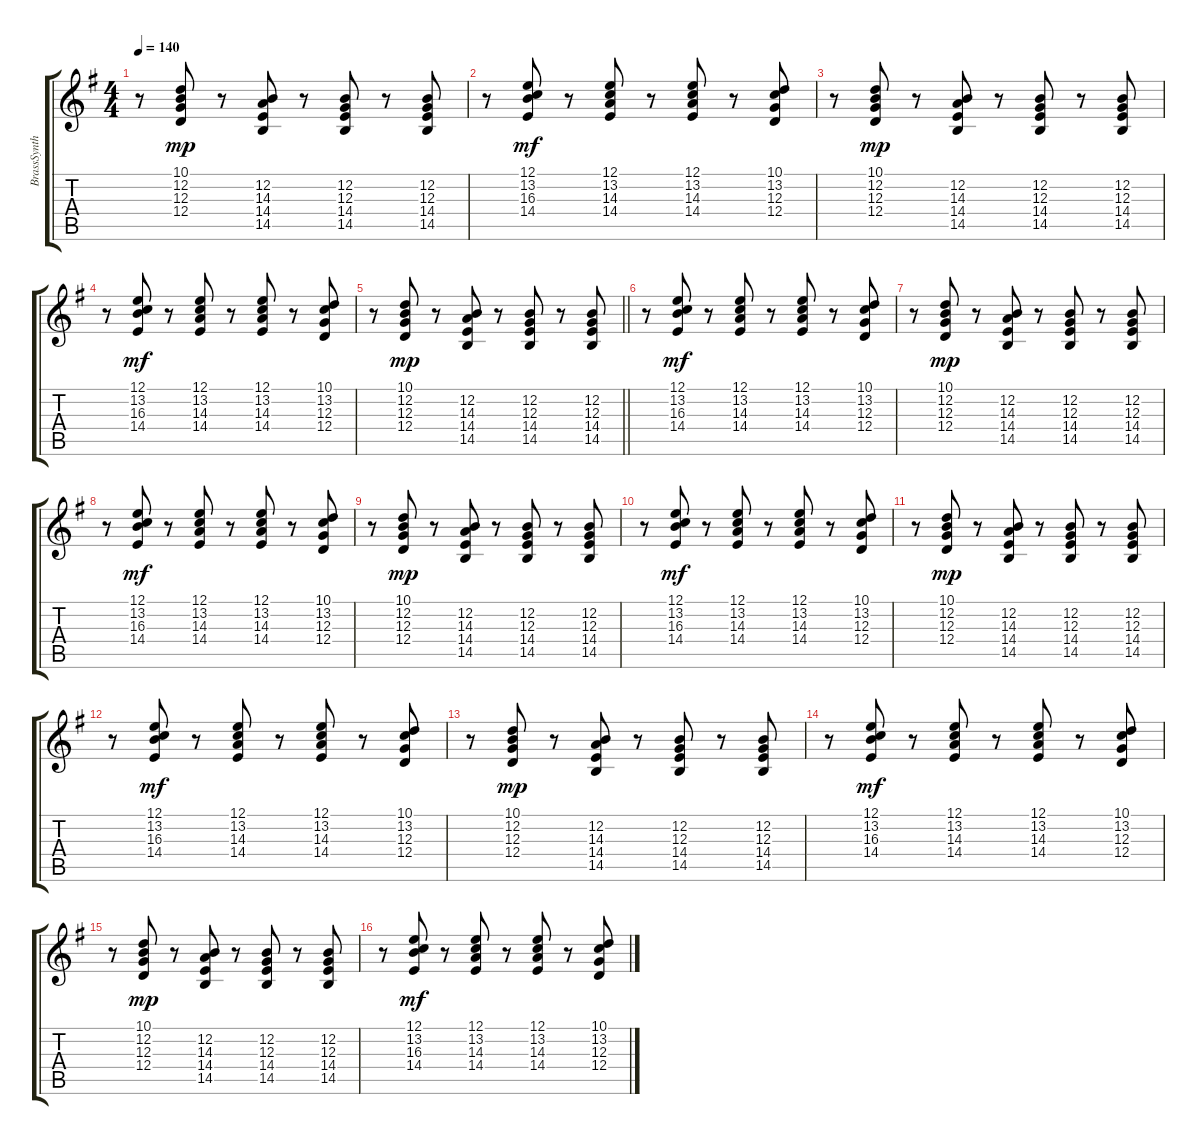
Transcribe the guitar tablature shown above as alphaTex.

\track ("BrassSynth" "BrassSynth") {instrument pad3polysynth}
\staff {score tabs}
\tuning (E4 B3 G3 D3 A2 E2) {hide}
\ts (4 4)
\tempo 140
\clef g2
\ks eminor
r.8{dy mf} (10.1 12.2 12.3 12.4).8{dy mp} r.8 (12.2 14.3 14.4 14.5).8 r.8 (12.2 12.3 14.4 14.5).8 r.8 (12.2 12.3 14.4 14.5).8 |
r.8 (12.1 13.2 16.3 14.4).8{dy mf} r.8 (12.1 13.2 14.3 14.4).8 r.8 (12.1 13.2 14.3 14.4).8 r.8 (10.1 13.2 12.3 12.4).8 |
r.8 (10.1 12.2 12.3 12.4).8{dy mp} r.8 (12.2 14.3 14.4 14.5).8 r.8 (12.2 12.3 14.4 14.5).8 r.8 (12.2 12.3 14.4 14.5).8 |
r.8 (12.1 13.2 16.3 14.4).8{dy mf} r.8 (12.1 13.2 14.3 14.4).8 r.8 (12.1 13.2 14.3 14.4).8 r.8 (10.1 13.2 12.3 12.4).8 |
\barLineRight lightlight
r.8 (10.1 12.2 12.3 12.4).8{dy mp} r.8 (12.2 14.3 14.4 14.5).8 r.8 (12.2 12.3 14.4 14.5).8 r.8 (12.2 12.3 14.4 14.5).8 |
\section ("" "")
r.8 (12.1 13.2 16.3 14.4).8{dy mf} r.8 (12.1 13.2 14.3 14.4).8 r.8 (12.1 13.2 14.3 14.4).8 r.8 (10.1 13.2 12.3 12.4).8 |
r.8 (10.1 12.2 12.3 12.4).8{dy mp} r.8 (12.2 14.3 14.4 14.5).8 r.8 (12.2 12.3 14.4 14.5).8 r.8 (12.2 12.3 14.4 14.5).8 |
r.8 (12.1 13.2 16.3 14.4).8{dy mf} r.8 (12.1 13.2 14.3 14.4).8 r.8 (12.1 13.2 14.3 14.4).8 r.8 (10.1 13.2 12.3 12.4).8 |
r.8 (10.1 12.2 12.3 12.4).8{dy mp} r.8 (12.2 14.3 14.4 14.5).8 r.8 (12.2 12.3 14.4 14.5).8 r.8 (12.2 12.3 14.4 14.5).8 |
r.8 (12.1 13.2 16.3 14.4).8{dy mf} r.8 (12.1 13.2 14.3 14.4).8 r.8 (12.1 13.2 14.3 14.4).8 r.8 (10.1 13.2 12.3 12.4).8 |
r.8 (10.1 12.2 12.3 12.4).8{dy mp} r.8 (12.2 14.3 14.4 14.5).8 r.8 (12.2 12.3 14.4 14.5).8 r.8 (12.2 12.3 14.4 14.5).8 |
r.8 (12.1 13.2 16.3 14.4).8{dy mf} r.8 (12.1 13.2 14.3 14.4).8 r.8 (12.1 13.2 14.3 14.4).8 r.8 (10.1 13.2 12.3 12.4).8 |
r.8 (10.1 12.2 12.3 12.4).8{dy mp} r.8 (12.2 14.3 14.4 14.5).8 r.8 (12.2 12.3 14.4 14.5).8 r.8 (12.2 12.3 14.4 14.5).8 |
r.8 (12.1 13.2 16.3 14.4).8{dy mf} r.8 (12.1 13.2 14.3 14.4).8 r.8 (12.1 13.2 14.3 14.4).8 r.8 (10.1 13.2 12.3 12.4).8 |
r.8 (10.1 12.2 12.3 12.4).8{dy mp} r.8 (12.2 14.3 14.4 14.5).8 r.8 (12.2 12.3 14.4 14.5).8 r.8 (12.2 12.3 14.4 14.5).8 |
r.8 (12.1 13.2 16.3 14.4).8{dy mf} r.8 (12.1 13.2 14.3 14.4).8 r.8 (12.1 13.2 14.3 14.4).8 r.8 (10.1 13.2 12.3 12.4).8
